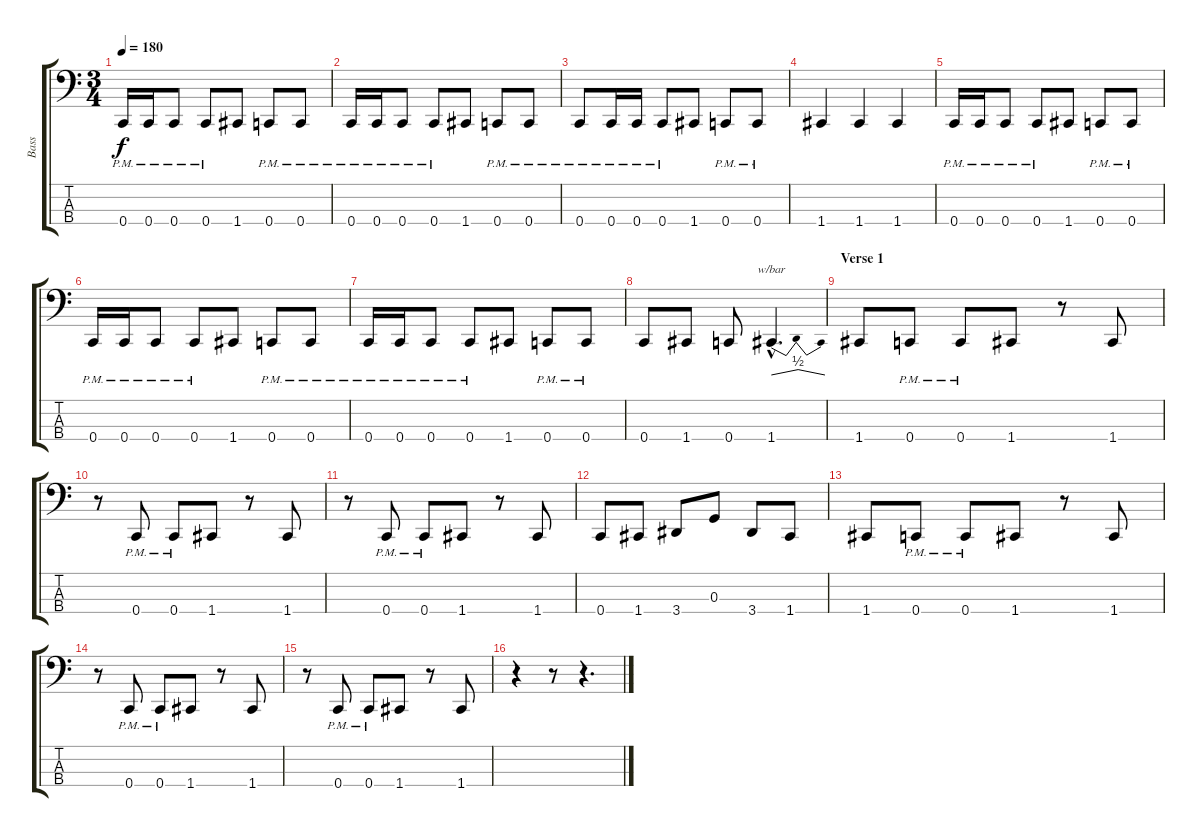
\track ("Bass" "Bass") {instrument electricbassfinger}
\staff {score tabs}
\tuning (F2 C2 G1 C1) {hide}
\ts (3 4)
\tempo 180
\clef f4
\ks c
0.4{pm}.16{dy f} 0.4{pm}.16 0.4{pm}.8 0.4{pm}.8 1.4.8 0.4{pm}.8 0.4{pm}.8 |
0.4{pm}.16 0.4{pm}.16 0.4{pm}.8 0.4{pm}.8 1.4.8 0.4{pm}.8 0.4{pm}.8 |
0.4{pm}.8 0.4{pm}.16 0.4{pm}.16 0.4{pm}.8 1.4.8 0.4{pm}.8 0.4{pm}.8 |
1.4.4 1.4.4 1.4.4 |
0.4{pm}.16 0.4{pm}.16 0.4{pm}.8 0.4{pm}.8 1.4.8 0.4{pm}.8 0.4{pm}.8 |
0.4{pm}.16 0.4{pm}.16 0.4{pm}.8 0.4{pm}.8 1.4.8 0.4{pm}.8 0.4{pm}.8 |
0.4{pm}.16 0.4{pm}.16 0.4{pm}.8 0.4{pm}.8 1.4.8 0.4{pm}.8 0.4{pm}.8 |
0.4.8 1.4.8 0.4.8 1.4{hac}.4{d tbe (dip default 0 0 30 2 60 0)} |
\section ("" "Verse 1")
1.4.8 0.4{pm}.8 0.4{pm}.8 1.4.8 r.8 1.4.8 |
r.8 0.4{pm}.8 0.4{pm}.8 1.4.8 r.8 1.4.8 |
r.8 0.4{pm}.8 0.4{pm}.8 1.4.8 r.8 1.4.8 |
0.4.8 1.4.8 3.4.8 0.3.8 3.4.8 1.4.8 |
1.4.8 0.4{pm}.8 0.4{pm}.8 1.4.8 r.8 1.4.8 |
r.8 0.4{pm}.8 0.4{pm}.8 1.4.8 r.8 1.4.8 |
r.8 0.4{pm}.8 0.4{pm}.8 1.4.8 r.8 1.4.8 |
r.4 r.8 r.4{d}
